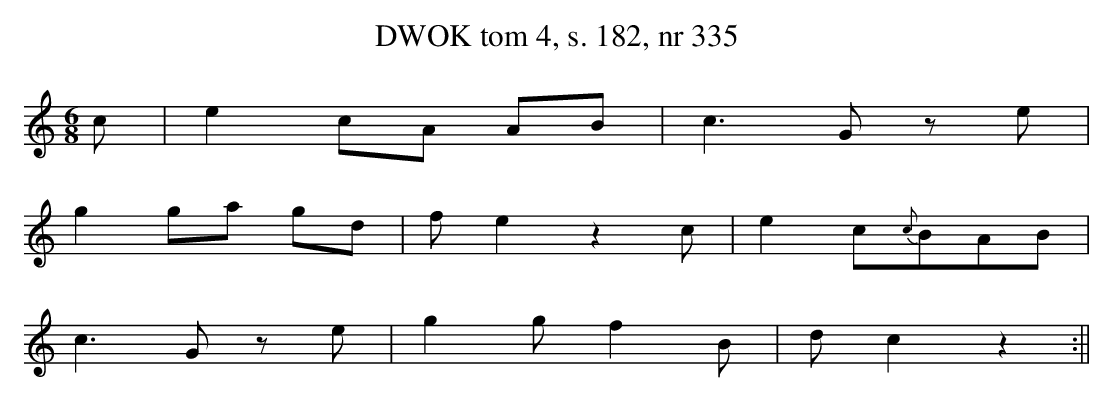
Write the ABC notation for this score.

X:1
T: DWOK tom 4, s. 182, nr 335
L: 1/16
M: 6/8
K: C
c2 | e4 c2A2 A2B2 | c6 G2 z2 e2 |
g4 g2a2 g2d2 | f2 e4 z4 c2 | e4 c2{c}B2A2B2 |
c6G2 z2 e2 | g4 g2 f4 B2 | d2 c4 z4 :||
